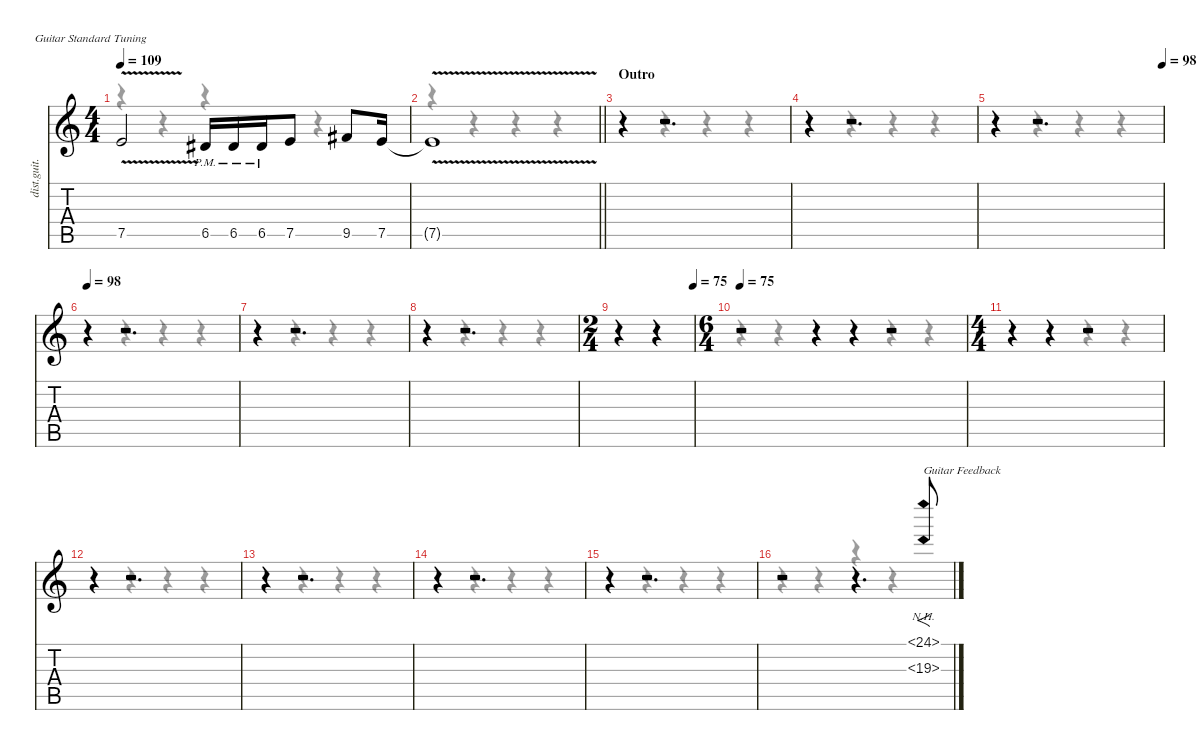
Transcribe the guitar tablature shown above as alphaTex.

\defaultSystemsLayout 4
\hideDynamics
\bracketExtendMode nobrackets
\otherSystemsTrackNameOrientation horizontal
\track ("Kirk Hammett Harmony" "dist.guit.") {instrument distortionguitar}
\staff {score tabs}
\tuning (E4 B3 G3 D3 A2 E2)
\voice
\ts (4 4)
\tempo 109
\clef g2
\ks c
7.5{v t}.2{dy f beam Up} 6.5{pm acc #}.16{beam Up} 6.5{pm acc #}.16{beam Up} 6.5{pm acc #}.16{beam Up} 7.5.8{beam Up} 9.5{acc #}.8{beam Up} 7.5.16{beam Up} |
\barLineRight lightlight
7.5{v t}.1{beam Up} |
\section ("" "Outro")
r.4{beam Up} r.2{d beam Up} |
r.4{beam Up} r.2{d beam Up} |
\tempo (98 1)
r.4{beam Up} r.2{d beam Up} |
\tempo 98
r.4{beam Up} r.2{d beam Up} |
r.4{beam Up} r.2{d beam Up} |
r.4{beam Up} r.2{d beam Up} |
\ts (2 4)
\beaming (8 1 1 1 1)
\tempo (75 1)
r.4{beam Up} r.4{beam Up} |
\ts (6 4)
\beaming (8 3 3 3 3)
\tempo 75
r.2{beam Up} r.4{beam Up} r.4{beam Up} r.2{beam Up} |
\ts (4 4)
\beaming (8 2 2 2 2)
r.4{beam Up} r.4{beam Up} r.2{beam Up} |
r.4{beam Up} r.2{d beam Up} |
r.4{beam Up} r.2{d beam Up} |
r.4{beam Up} r.2{d beam Up} |
r.4{beam Up} r.2{d beam Up} |
r.2{beam Up} r.4{d beam Up} (24.1{nh} 19.3{nh}).8{f txt "Guitar Feedback" dy fff beam Up}
\voice
\clef g2
\ottava regular
\simile none
\ks c
r.4{dy mf beam Down} r.4{beam Down} r.4{beam Down} r.4{beam Down} |
\barLineRight lightlight
r.4{beam Down} r.4{beam Down} r.4{beam Down} r.4{beam Down} |
r.4{beam Down} r.4{beam Down} r.4{beam Down} r.4{beam Down} |
r.4{beam Down} r.4{beam Down} r.4{beam Down} r.4{beam Down} |
r.4{beam Down} r.4{beam Down} r.4{beam Down} r.4{beam Down} |
r.4{beam Down} r.4{beam Down} r.4{beam Down} r.4{beam Down} |
r.4{beam Down} r.4{beam Down} r.4{beam Down} r.4{beam Down} |
r.4{beam Down} r.4{beam Down} r.4{beam Down} r.4{beam Down} |
r.4{beam Down} r.4{beam Down} |
r.4{beam Down} r.4{beam Down} r.4{beam Down} r.4{beam Down} r.4{beam Down} r.4{beam Down} |
r.4{beam Down} r.4{beam Down} r.4{beam Down} r.4{beam Down} |
r.4{beam Down} r.4{beam Down} r.4{beam Down} r.4{beam Down} |
r.4{beam Down} r.4{beam Down} r.4{beam Down} r.4{beam Down} |
r.4{beam Down} r.4{beam Down} r.4{beam Down} r.4{beam Down} |
r.4{beam Down} r.4{beam Down} r.4{beam Down} r.4{beam Down} |
r.4{beam Down} r.4{beam Down} r.4{beam Down} r.4{beam Down}
